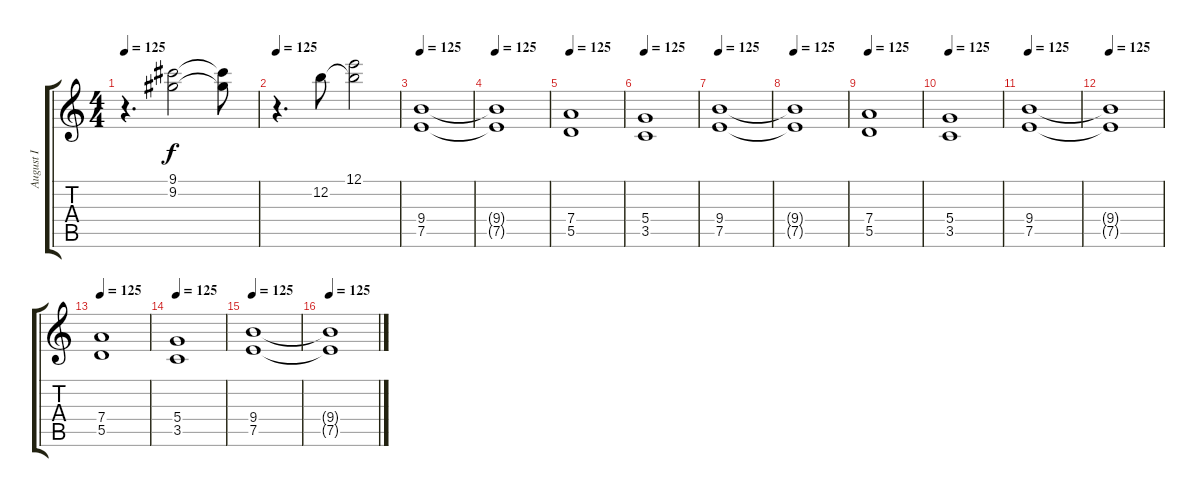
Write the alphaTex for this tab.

\track ("August I" "August I") {instrument distortionguitar}
\staff {score tabs}
\tuning (E4 B3 G3 D3 A2 E2) {hide}
\ts (4 4)
\tempo 125
\clef g2
\ks c
r.4{d dy f volume 11 instrument acousticguitarsteel} (9.1 9.2).2 (9.1{t} 9.2{t}).8 |
\tempo 125
r.4{d} 12.2.8 (12.1 12.2{t}).2 |
\tempo 125
(9.4 7.5).1{volume 15 instrument distortionguitar} |
\tempo 125
(9.4{t} 7.5{t}).1 |
\tempo 125
(7.4 5.5).1{volume 15 instrument distortionguitar} |
\tempo 125
(5.4 3.5).1{volume 15 instrument distortionguitar} |
\tempo 125
(9.4 7.5).1{volume 15 instrument distortionguitar} |
\tempo 125
(9.4{t} 7.5{t}).1 |
\tempo 125
(7.4 5.5).1{volume 15 instrument distortionguitar} |
\tempo 125
(5.4 3.5).1{volume 15 instrument distortionguitar} |
\tempo 125
(9.4 7.5).1{volume 15 instrument distortionguitar} |
\tempo 125
(9.4{t} 7.5{t}).1 |
\tempo 125
(7.4 5.5).1{volume 15 instrument distortionguitar} |
\tempo 125
(5.4 3.5).1{volume 15 instrument distortionguitar} |
\tempo 125
(9.4 7.5).1{volume 15 instrument distortionguitar} |
\tempo 125
(9.4{t} 7.5{t}).1
